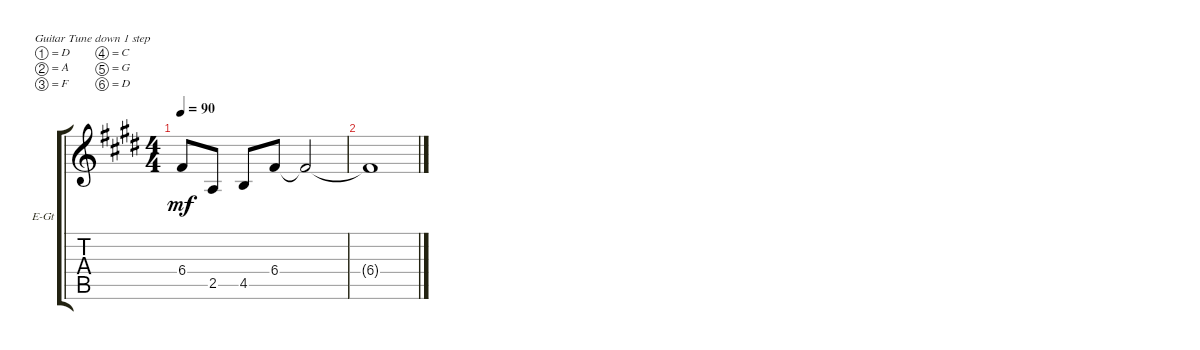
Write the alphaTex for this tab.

\defaultSystemsLayout 4
\bracketExtendMode groupsimilarinstruments
\firstSystemTrackNameOrientation horizontal
\otherSystemsTrackNameOrientation horizontal
\track ("Electric Guitar" "E-Gt") {instrument electricguitarclean}
\staff {score tabs}
\tuning (D4 A3 F3 C3 G2 D2)
\ts (4 4)
\tempo 90
\clef g2
\ks e
6.4{t}.8{dy mf} 2.5.8 4.5.8 6.4.8 6.4{t}.2 |
6.4{t}.1
